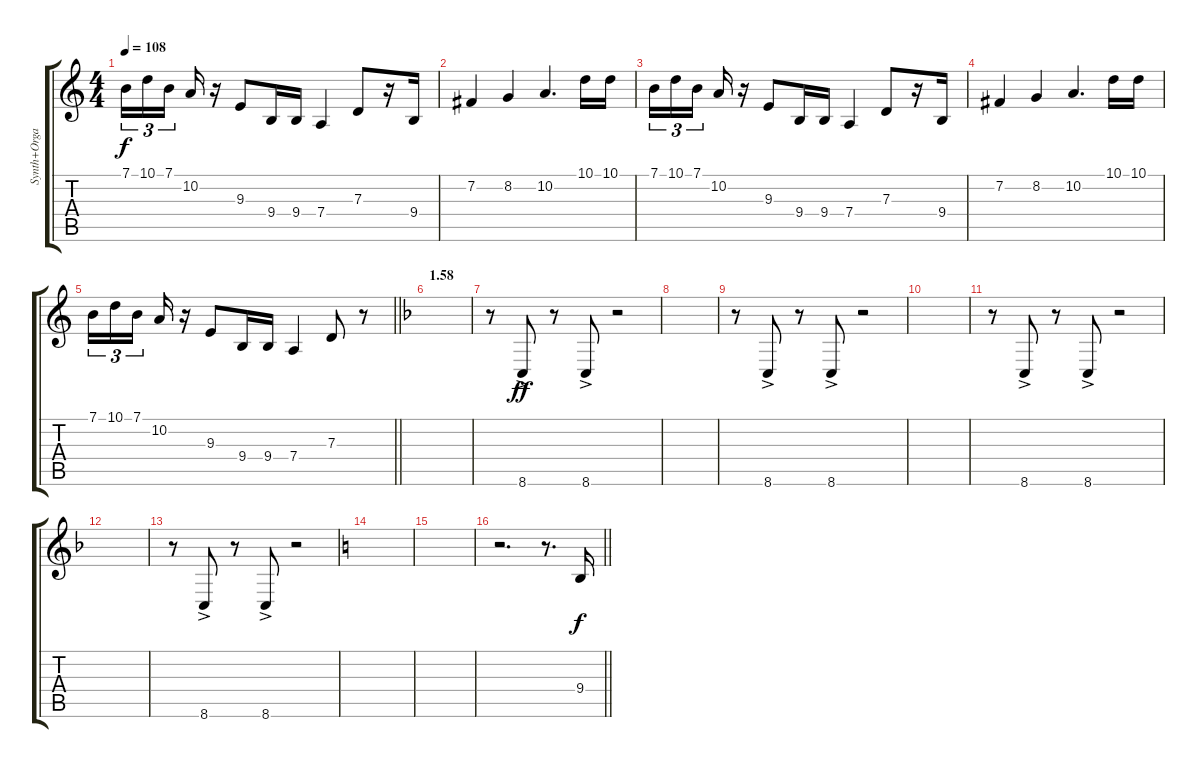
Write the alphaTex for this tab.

\track ("Synth+Organ" "Synth+Orga") {instrument lead2sawtooth}
\staff {score tabs}
\tuning (E4 B3 G3 D3 A2 E2) {hide}
\ts (4 4)
\tempo 108
\clef g2
\ks c
7.1.16{tu (3 2) dy f} 10.1.16{tu (3 2)} 7.1.16{tu (3 2) beam splitsecondary} 10.2.16 r.16 9.3.8 9.4.16 9.4.16 7.4.4 7.3.8 r.16 9.4.16 |
7.2.4 8.2.4 10.2.4{d} 10.1.16 10.1.16 |
7.1.16{tu (3 2)} 10.1.16{tu (3 2)} 7.1.16{tu (3 2) beam splitsecondary} 10.2.16 r.16 9.3.8 9.4.16 9.4.16 7.4.4 7.3.8 r.16 9.4.16 |
7.2.4 8.2.4 10.2.4{d} 10.1.16 10.1.16 |
\barLineRight lightlight
7.1.16{tu (3 2)} 10.1.16{tu (3 2)} 7.1.16{tu (3 2) beam splitsecondary} 10.2.16 r.16 9.3.8 9.4.16 9.4.16 7.4.4 7.3.8 r.8 |
\section ("" "1.58")
\ks f
|
r.8 8.6{ac}.8{dy ff} r.8 8.6{ac}.8 r.2 |
|
r.8 8.6{ac}.8 r.8 8.6{ac}.8 r.2 |
|
r.8 8.6{ac}.8 r.8 8.6{ac}.8 r.2 |
|
r.8 8.6{ac}.8 r.8 8.6{ac}.8 r.2 |
\ks c
|
|
\barLineRight lightlight
r.2{d} r.8{d} 9.4.16{dy f}
